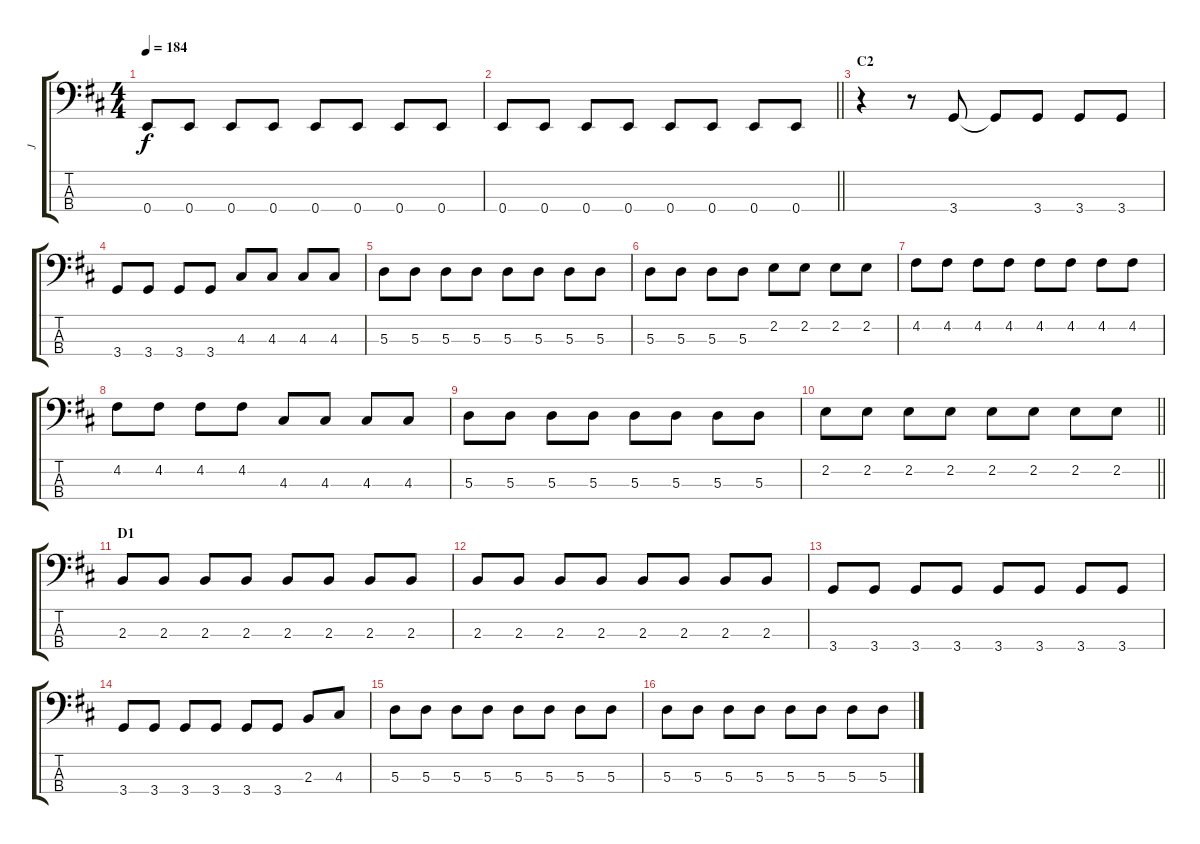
\track ("J" "J") {instrument electricbassfinger}
\staff {score tabs}
\tuning (G2 D2 A1 E1) {hide}
\ts (4 4)
\tempo 184
\clef f4
\ks bminor
0.4.8{dy f} 0.4.8 0.4.8 0.4.8 0.4.8 0.4.8 0.4.8 0.4.8 |
\barLineRight lightlight
0.4.8 0.4.8 0.4.8 0.4.8 0.4.8 0.4.8 0.4.8 0.4.8 |
\section ("" "C2")
r.4 r.8 3.4.8 3.4{t}.8 3.4.8 3.4.8 3.4.8 |
3.4.8 3.4.8 3.4.8 3.4.8 4.3.8 4.3.8 4.3.8 4.3.8 |
5.3.8 5.3.8 5.3.8 5.3.8 5.3.8 5.3.8 5.3.8 5.3.8 |
5.3.8 5.3.8 5.3.8 5.3.8 2.2.8 2.2.8 2.2.8 2.2.8 |
4.2.8 4.2.8 4.2.8 4.2.8 4.2.8 4.2.8 4.2.8 4.2.8 |
4.2.8 4.2.8 4.2.8 4.2.8 4.3.8 4.3.8 4.3.8 4.3.8 |
5.3.8 5.3.8 5.3.8 5.3.8 5.3.8 5.3.8 5.3.8 5.3.8 |
\barLineRight lightlight
2.2.8 2.2.8 2.2.8 2.2.8 2.2.8 2.2.8 2.2.8 2.2.8 |
\section ("" "D1")
2.3.8 2.3.8 2.3.8 2.3.8 2.3.8 2.3.8 2.3.8 2.3.8 |
2.3.8 2.3.8 2.3.8 2.3.8 2.3.8 2.3.8 2.3.8 2.3.8 |
3.4.8 3.4.8 3.4.8 3.4.8 3.4.8 3.4.8 3.4.8 3.4.8 |
3.4.8 3.4.8 3.4.8 3.4.8 3.4.8 3.4.8 2.3.8 4.3.8 |
5.3.8 5.3.8 5.3.8 5.3.8 5.3.8 5.3.8 5.3.8 5.3.8 |
5.3.8 5.3.8 5.3.8 5.3.8 5.3.8 5.3.8 5.3.8 5.3.8
